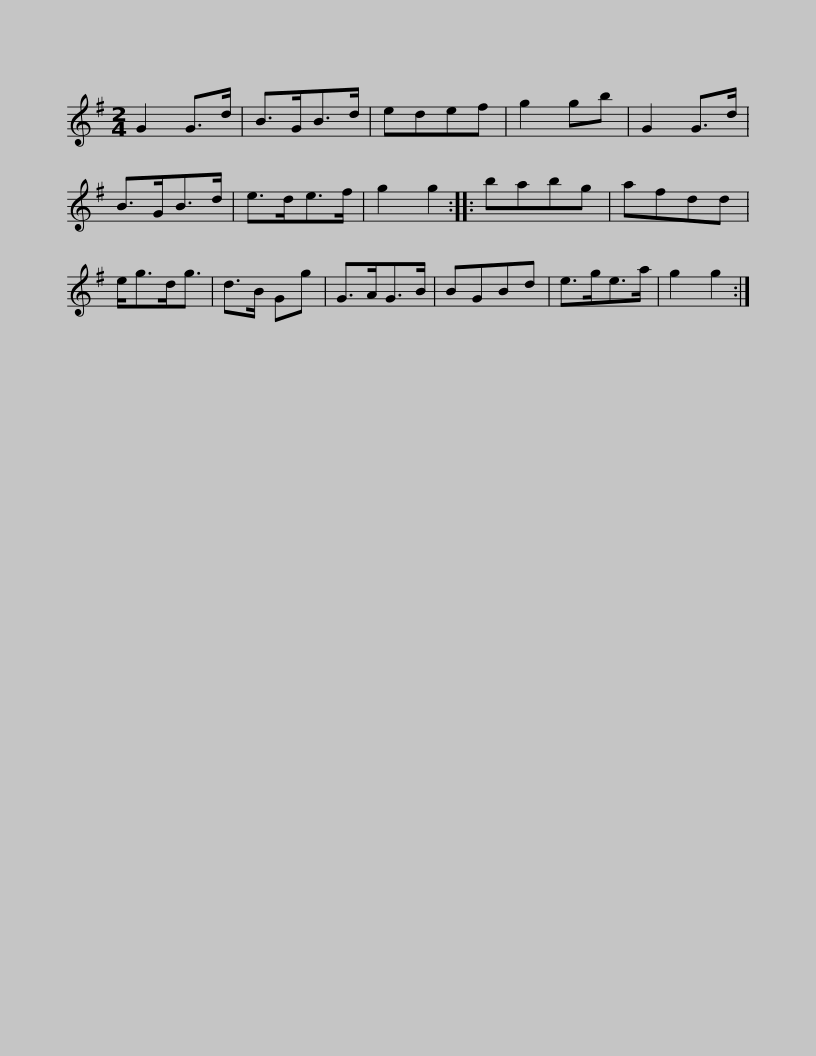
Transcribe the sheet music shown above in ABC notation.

X:1
L:1/8
M:2/4
I:linebreak $
K:G
V:1 treble
V:1
 G2 G>d | B>GB>d | edef | g2 gb | G2 G>d | %5
 B>GB>d | e>de>f | g2 g2 :: babg | afdd |$ %10
 e<gd<g | d>B Gg | G>AG>B | BGBd | e>ge>a | %15
 g2 g2 :| %16
